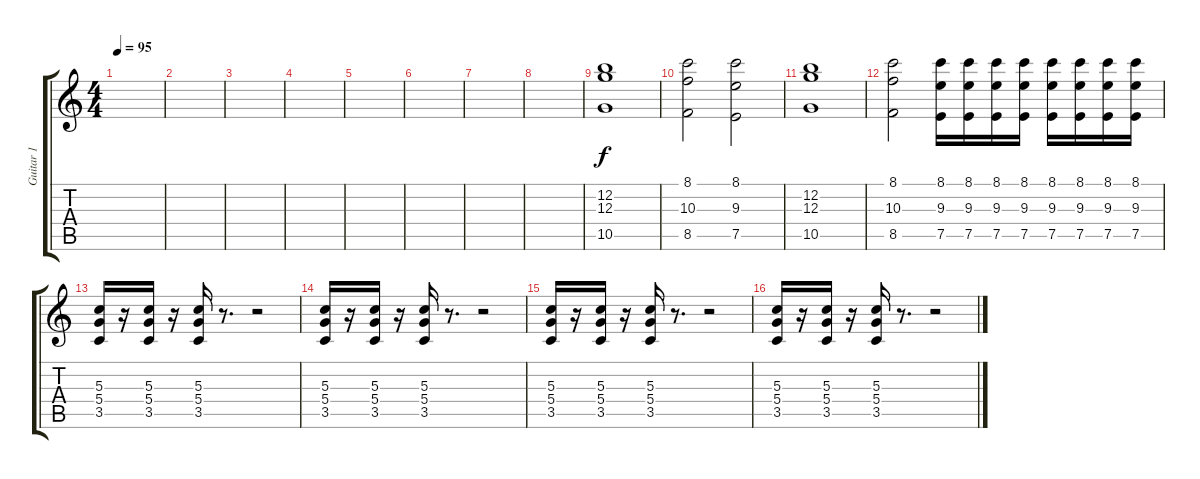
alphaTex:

\track ("Guitar 1" "Guitar 1") {instrument distortionguitar}
\staff {score tabs}
\tuning (E4 B3 G3 D3 A2 D2) {hide}
\ts (4 4)
\tempo 95
\clef g2
\ks c
|
|
|
|
|
|
|
|
(12.2 12.3 10.5).1{balance 11 instrument electricguitarclean} |
(8.1 10.3 8.5).2 (8.1 9.3 7.5).2 |
(12.2 12.3 10.5).1{balance 11 instrument electricguitarclean} |
(8.1 10.3 8.5).2 (8.1 9.3 7.5).16 (8.1 9.3 7.5).16 (8.1 9.3 7.5).16 (8.1 9.3 7.5).16 (8.1 9.3 7.5).16 (8.1 9.3 7.5).16 (8.1 9.3 7.5).16 (8.1 9.3 7.5).16 |
(5.3 5.4 3.5).16{volume 16 instrument distortionguitar} r.16 (5.3 5.4 3.5).16 r.16 (5.3 5.4 3.5).16 r.8{d} r.2 |
(5.3 5.4 3.5).16{volume 16 instrument distortionguitar} r.16 (5.3 5.4 3.5).16 r.16 (5.3 5.4 3.5).16 r.8{d} r.2 |
(5.3 5.4 3.5).16{volume 16 instrument distortionguitar} r.16 (5.3 5.4 3.5).16 r.16 (5.3 5.4 3.5).16 r.8{d} r.2 |
(5.3 5.4 3.5).16{volume 16 instrument distortionguitar} r.16 (5.3 5.4 3.5).16 r.16 (5.3 5.4 3.5).16 r.8{d} r.2
